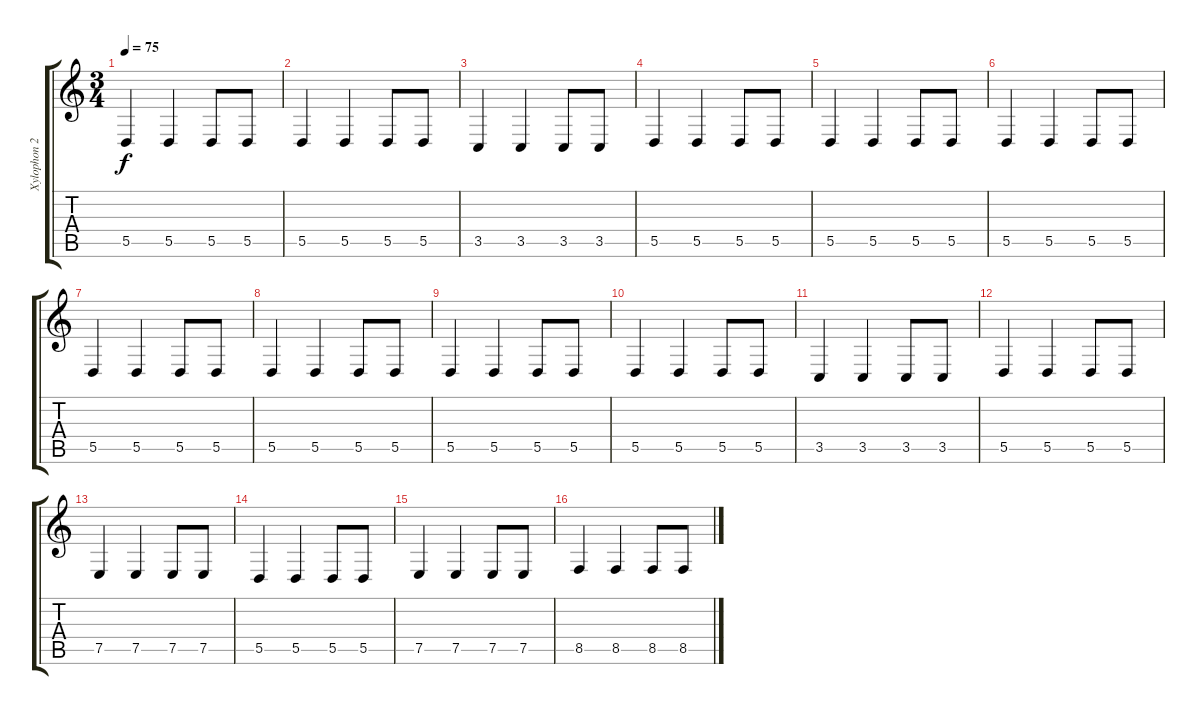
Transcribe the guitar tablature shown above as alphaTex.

\track ("Xylophon 2" "Xylophon 2") {instrument timpani}
\staff {score tabs}
\tuning (E4 B3 G3 D3 A2 E2) {hide}
\ts (3 4)
\tempo 75
\clef g2
\ks c
5.5.4{dy f} 5.5.4 5.5.8 5.5.8 |
5.5.4 5.5.4 5.5.8 5.5.8 |
3.5.4 3.5.4 3.5.8 3.5.8 |
5.5.4 5.5.4 5.5.8 5.5.8 |
5.5.4 5.5.4 5.5.8 5.5.8 |
5.5.4 5.5.4 5.5.8 5.5.8 |
5.5.4 5.5.4 5.5.8 5.5.8 |
5.5.4 5.5.4 5.5.8 5.5.8 |
5.5.4 5.5.4 5.5.8 5.5.8 |
5.5.4 5.5.4 5.5.8 5.5.8 |
3.5.4 3.5.4 3.5.8 3.5.8 |
5.5.4 5.5.4 5.5.8 5.5.8 |
7.5.4 7.5.4 7.5.8 7.5.8 |
5.5.4 5.5.4 5.5.8 5.5.8 |
7.5.4 7.5.4 7.5.8 7.5.8 |
8.5.4 8.5.4 8.5.8 8.5.8
